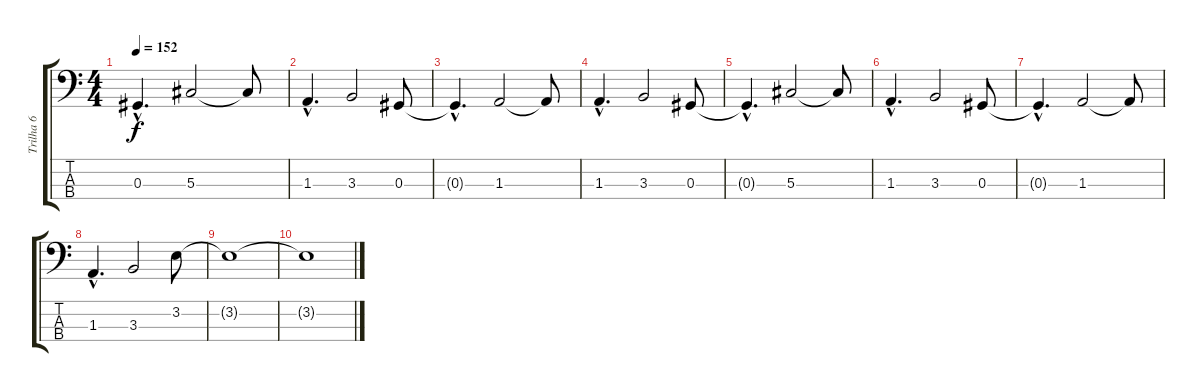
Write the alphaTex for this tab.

\track ("Trilha 6" "Trilha 6") {instrument electricbassfinger}
\staff {score tabs}
\tuning (Gb2 Db2 Ab1 Eb1) {hide}
\ts (4 4)
\tempo 152
\clef f4
\ks c
0.3{hac t}.4{d dy f} 5.3.2 5.3{t}.8 |
1.3{hac}.4{d} 3.3.2 0.3.8 |
0.3{hac t}.4{d} 1.3.2 1.3{t}.8 |
1.3{hac}.4{d} 3.3.2 0.3.8 |
0.3{hac t}.4{d} 5.3.2 5.3{t}.8 |
1.3{hac}.4{d} 3.3.2 0.3.8 |
0.3{hac t}.4{d} 1.3.2 1.3{t}.8 |
1.3{hac}.4{d} 3.3.2 3.2.8 |
3.2{t}.1 |
3.2{t}.1
